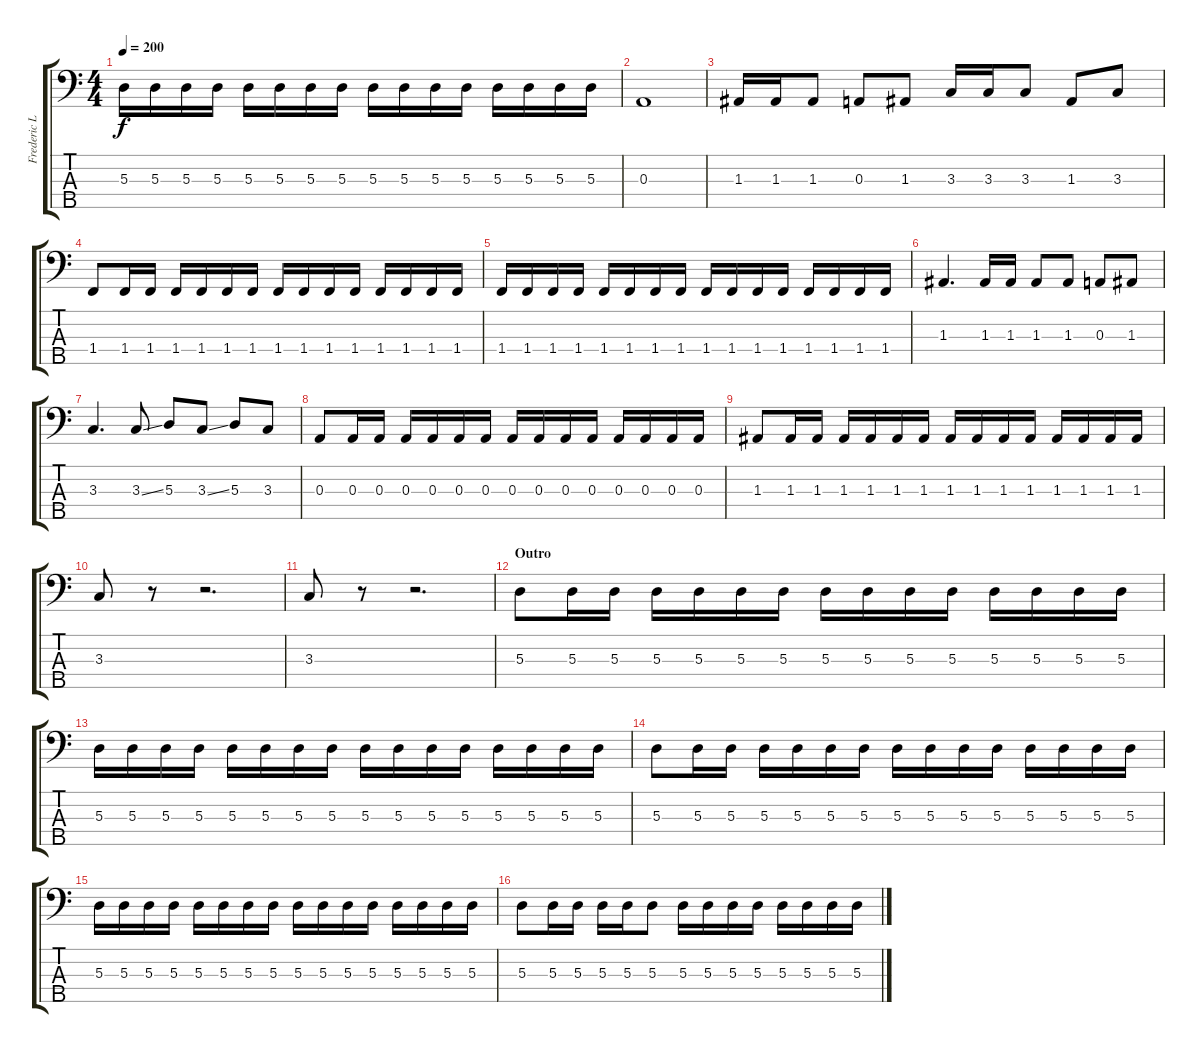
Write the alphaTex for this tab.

\track ("Frederic Leclercq | Bass" "Frederic L") {instrument electricbassfinger}
\staff {score tabs}
\tuning (G2 D2 A1 E1 B0) {hide}
\ts (4 4)
\tempo 200
\clef f4
\ks c
5.3.16{dy f} 5.3.16 5.3.16 5.3.16 5.3.16 5.3.16 5.3.16 5.3.16 5.3.16 5.3.16 5.3.16 5.3.16 5.3.16 5.3.16 5.3.16 5.3.16 |
0.3.1 |
1.3.16 1.3.16 1.3.8 0.3.8 1.3.8 3.3.16 3.3.16 3.3.8 1.3.8 3.3.8 |
1.4.8 1.4.16 1.4.16 1.4.16 1.4.16 1.4.16 1.4.16 1.4.16 1.4.16 1.4.16 1.4.16 1.4.16 1.4.16 1.4.16 1.4.16 |
1.4.16 1.4.16 1.4.16 1.4.16 1.4.16 1.4.16 1.4.16 1.4.16 1.4.16 1.4.16 1.4.16 1.4.16 1.4.16 1.4.16 1.4.16 1.4.16 |
1.3.4{d} 1.3.16 1.3.16 1.3.8 1.3.8 0.3.8 1.3.8 |
3.3.4{d} 3.3{ss}.8 5.3.8 3.3{ss}.8 5.3.8 3.3.8 |
0.3.8 0.3.16 0.3.16 0.3.16 0.3.16 0.3.16 0.3.16 0.3.16 0.3.16 0.3.16 0.3.16 0.3.16 0.3.16 0.3.16 0.3.16 |
1.3.8 1.3.16 1.3.16 1.3.16 1.3.16 1.3.16 1.3.16 1.3.16 1.3.16 1.3.16 1.3.16 1.3.16 1.3.16 1.3.16 1.3.16 |
3.3.8 r.8 r.2{d} |
3.3.8 r.8 r.2{d} |
\section ("" "Outro")
5.3.8 5.3.16 5.3.16 5.3.16 5.3.16 5.3.16 5.3.16 5.3.16 5.3.16 5.3.16 5.3.16 5.3.16 5.3.16 5.3.16 5.3.16 |
5.3.16 5.3.16 5.3.16 5.3.16 5.3.16 5.3.16 5.3.16 5.3.16 5.3.16 5.3.16 5.3.16 5.3.16 5.3.16 5.3.16 5.3.16 5.3.16 |
5.3.8 5.3.16 5.3.16 5.3.16 5.3.16 5.3.16 5.3.16 5.3.16 5.3.16 5.3.16 5.3.16 5.3.16 5.3.16 5.3.16 5.3.16 |
5.3.16 5.3.16 5.3.16 5.3.16 5.3.16 5.3.16 5.3.16 5.3.16 5.3.16 5.3.16 5.3.16 5.3.16 5.3.16 5.3.16 5.3.16 5.3.16 |
5.3.8 5.3.16 5.3.16 5.3.16 5.3.16 5.3.8 5.3.16 5.3.16 5.3.16 5.3.16 5.3.16 5.3.16 5.3.16 5.3.16
